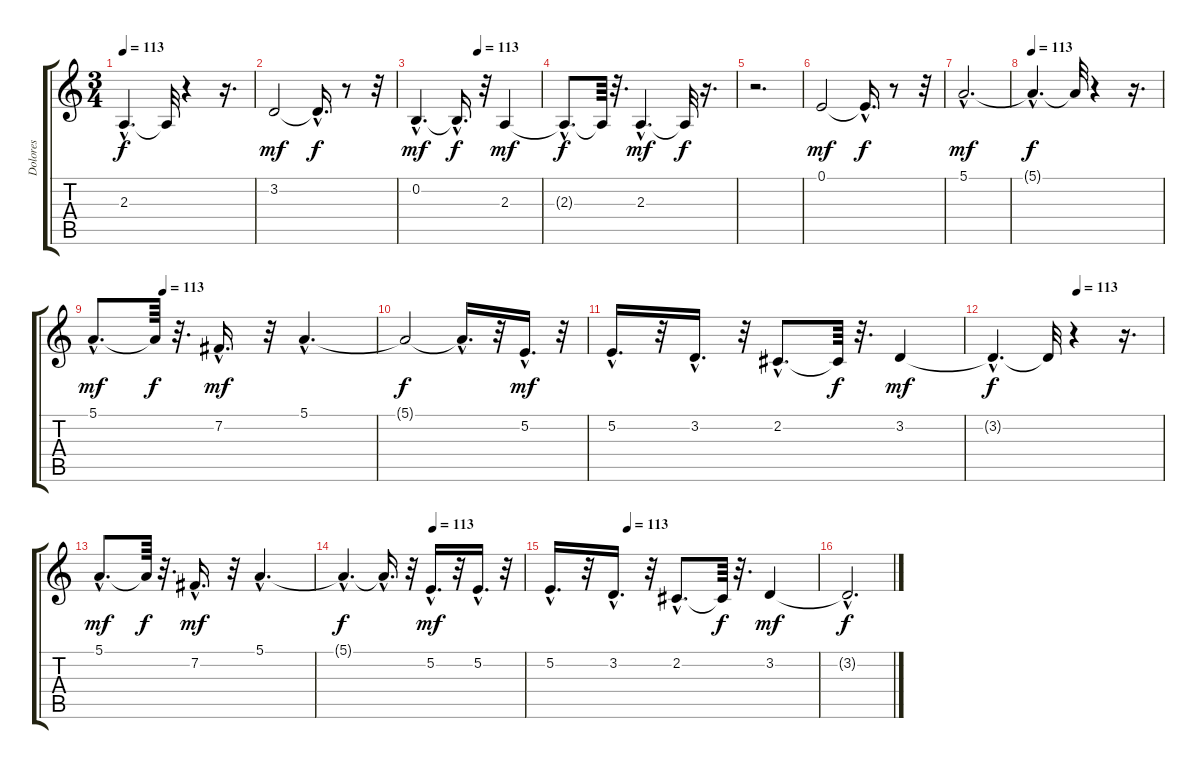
\track ("Dolores" "Dolores") {instrument panflute}
\staff {score tabs}
\tuning (E4 B3 G3 D3 A2 E2) {hide}
\ts (3 4)
\tempo 113
\clef g2
\ks c
2.3{hac t}.4{d dy f} 2.3{t}.32 r.4 r.16{d} |
3.2.2{dy mf} 3.2{hac t}.16{d dy f} r.8 r.32 |
\tempo (113 0.5)
0.2{hac}.4{d dy mf} 0.2{hac t}.16{d dy f} r.32 2.3.4{dy mf} |
2.3{hac t}.8{d dy f} 2.3{t}.64 r.32{d} 2.3{hac}.4{d dy mf} 2.3{t}.32{dy f} r.16{d} |
r.2{d} |
0.1.2{dy mf} 0.1{hac t}.16{d dy f} r.8 r.32 |
5.1{hac}.2{d dy mf} |
\tempo 113
5.1{hac t}.4{d dy f} 5.1{t}.32 r.4 r.16{d} |
\tempo (113 0.25)
5.1{hac}.8{d dy mf} 5.1{t}.64{dy f} r.32{d} 7.2{hac}.16{d dy mf} r.32 5.1{hac}.4{d} |
5.1{t}.2{dy f} 5.1{hac t}.16{d} r.32 5.2{hac}.16{d dy mf} r.32 |
5.2{hac}.16{d} r.32 3.2{hac}.16{d} r.32 2.2{hac}.8{d} 2.2{t}.64{dy f} r.32{d} 3.2.4{dy mf} |
\tempo (113 0.5)
3.2{hac t}.4{d dy f} 3.2{t}.32 r.4 r.16{d} |
5.1{hac}.8{d dy mf} 5.1{t}.64{dy f} r.32{d} 7.2{hac}.16{d dy mf} r.32 5.1{hac}.4{d} |
\tempo (113 0.5)
5.1{hac t}.4{d dy f} 5.1{hac t}.16{d} r.32 5.2{hac}.16{d dy mf} r.32 5.2{hac}.16{d} r.32 |
\tempo (113 0.2916666666666667)
5.2{hac}.16{d} r.32 3.2{hac}.16{d} r.32 2.2{hac}.8{d} 2.2{t}.64{dy f} r.32{d} 3.2.4{dy mf} |
3.2{hac t}.2{d dy f}
